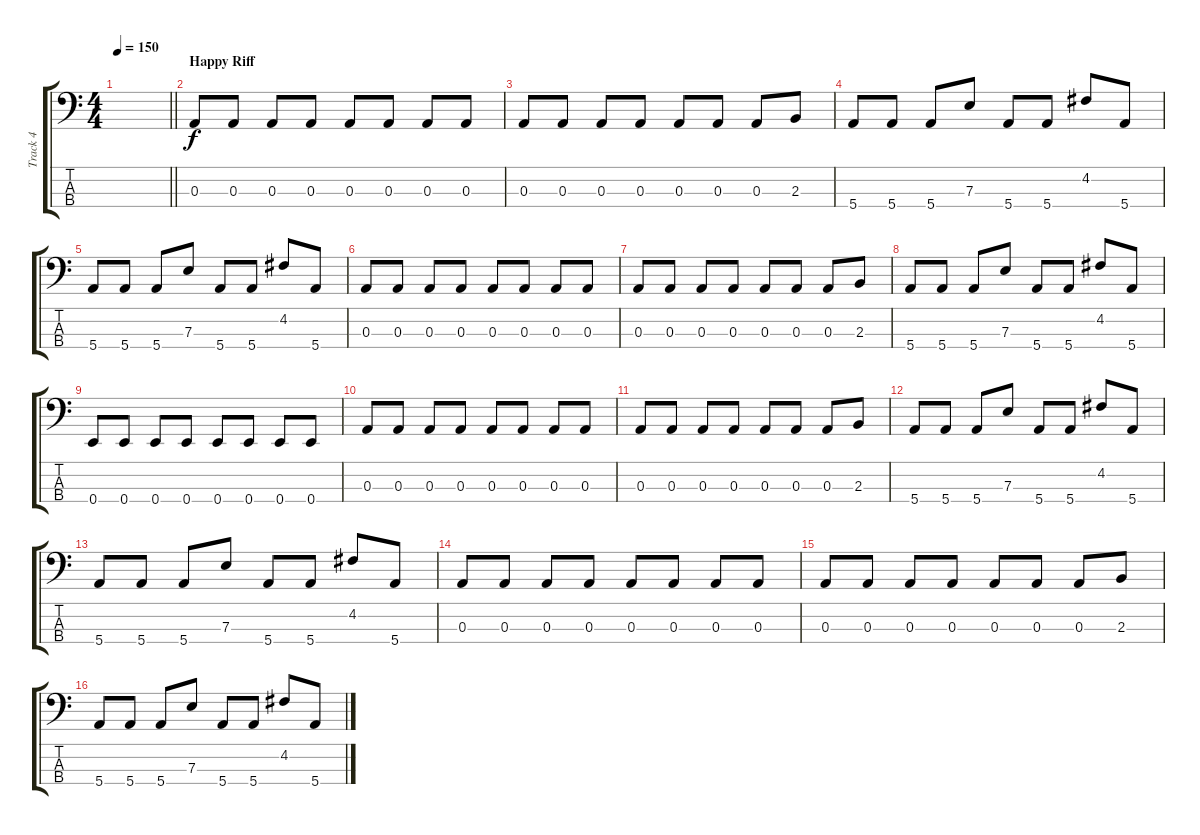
\track ("Track 4" "Track 4") {instrument electricbasspick}
\staff {score tabs}
\tuning (G2 D2 A1 E1) {hide}
\ts (4 4)
\tempo 150
\clef f4
\barLineRight lightlight
\ks c
|
\section ("" "Happy Riff")
0.3.8 0.3.8 0.3.8 0.3.8 0.3.8 0.3.8 0.3.8 0.3.8 |
0.3.8 0.3.8 0.3.8 0.3.8 0.3.8 0.3.8 0.3.8 2.3.8 |
5.4.8 5.4.8 5.4.8 7.3.8 5.4.8 5.4.8 4.2.8 5.4.8 |
5.4.8 5.4.8 5.4.8 7.3.8 5.4.8 5.4.8 4.2.8 5.4.8 |
0.3.8 0.3.8 0.3.8 0.3.8 0.3.8 0.3.8 0.3.8 0.3.8 |
0.3.8 0.3.8 0.3.8 0.3.8 0.3.8 0.3.8 0.3.8 2.3.8 |
5.4.8 5.4.8 5.4.8 7.3.8 5.4.8 5.4.8 4.2.8 5.4.8 |
0.4.8 0.4.8 0.4.8 0.4.8 0.4.8 0.4.8 0.4.8 0.4.8 |
0.3.8 0.3.8 0.3.8 0.3.8 0.3.8 0.3.8 0.3.8 0.3.8 |
0.3.8 0.3.8 0.3.8 0.3.8 0.3.8 0.3.8 0.3.8 2.3.8 |
5.4.8 5.4.8 5.4.8 7.3.8 5.4.8 5.4.8 4.2.8 5.4.8 |
5.4.8 5.4.8 5.4.8 7.3.8 5.4.8 5.4.8 4.2.8 5.4.8 |
0.3.8 0.3.8 0.3.8 0.3.8 0.3.8 0.3.8 0.3.8 0.3.8 |
0.3.8 0.3.8 0.3.8 0.3.8 0.3.8 0.3.8 0.3.8 2.3.8 |
5.4.8 5.4.8 5.4.8 7.3.8 5.4.8 5.4.8 4.2.8 5.4.8
